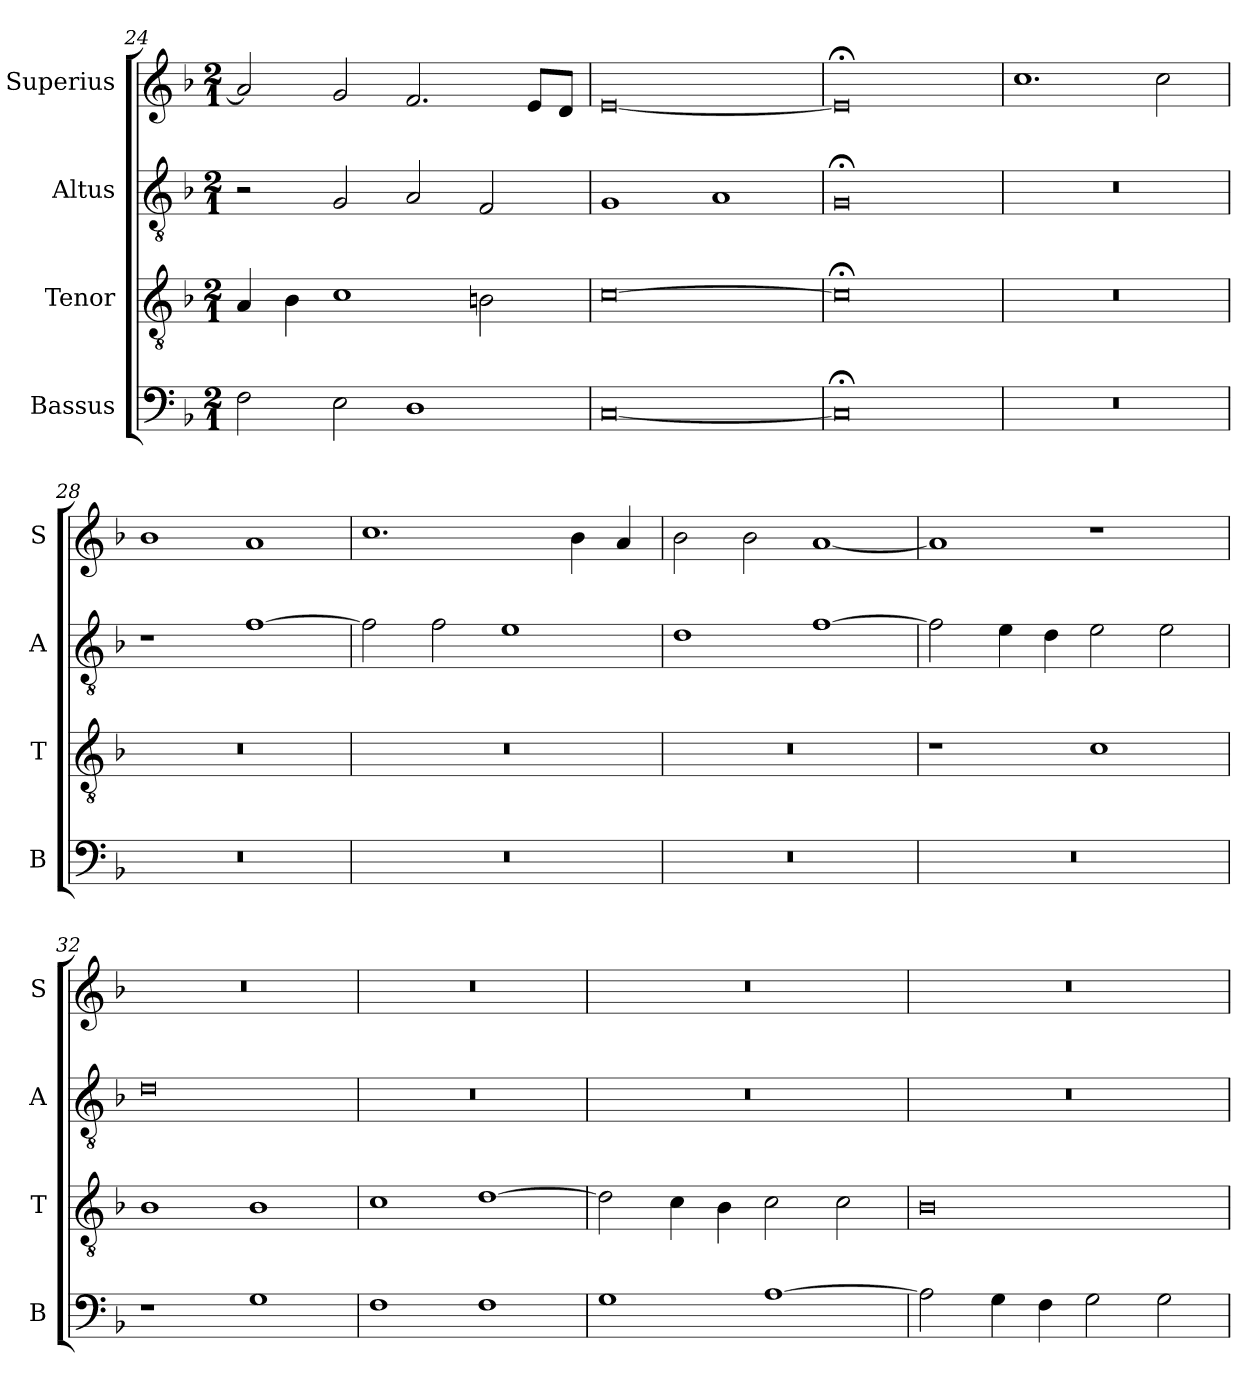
**kern	**kern	**kern	**kern
*part4	*part3	*part2	*part1
*staff4	*staff3	*staff2	*staff1
*I"Bassus	*I"Tenor	*I"Altus	*I"Superius
*I'B	*I'T	*I'A	*I'S
*clefF4	*clefGv2	*clefGv2	*clefG2
*k[b-]	*k[b-]	*k[b-]	*k[b-]
*F:	*F:	*F:	*F:
*M2/1	*M2/1	*M2/1	*M2/1
=24	=24	=24	=24
2F	4A	2r	2a]
.	4B-	.	.
2E	1c	2G	2g
1D	.	2A	2.f
.	2Bn	2F	.
.	.	.	8eL
.	.	.	8dJ
=25	=25	=25	=25
[0C	[0c	1G	[0e
.	.	1A	.
=26	=26	=26	=26
0C;<]	0c;<]	0G;<	0e;<]
=27	=27	=27	=27
0r	0r	0r	1.cc
.	.	.	2cc
=28	=28	=28	=28
0r	0r	1r	1b-
.	.	[1f	1a
=29	=29	=29	=29
0r	0r	2f]	1.cc
.	.	2f	.
.	.	1e	.
.	.	.	4b-
.	.	.	4a
=30	=30	=30	=30
0r	0r	1d	2b-
.	.	.	2b-
.	.	[1f	[1a
=31	=31	=31	=31
0r	1r	2f]	1a]
.	.	4e	.
.	.	4d	.
.	1c	2e	1r
.	.	2e	.
=32	=32	=32	=32
1r	1B-	0d	0r
1G	1B-	.	.
=33	=33	=33	=33
1F	1c	0r	0r
1F	[1d	.	.
=34	=34	=34	=34
1G	2d]	0r	0r
.	4c	.	.
.	4B-	.	.
[1A	2c	.	.
.	2c	.	.
=35	=35	=35	=35
2A]	0B-	0r	0r
4G	.	.	.
4F	.	.	.
2G	.	.	.
2G	.	.	.
=	=	=	=
*-	*-	*-	*-
